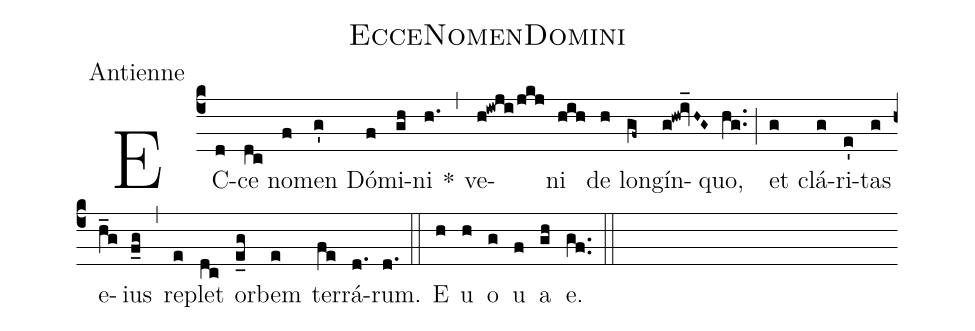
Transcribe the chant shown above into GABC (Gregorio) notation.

name:EcceNomenDomini;
office-part:Antienne;
%%
(c4) EC(d)ce(dc) no(f)men(g') Dó(f)mi(gh)ni(h.) *(,)
ve(h!iwji!/jkj)ni(hih) de(h) lon(gf~)gín(g!hw!iv_H~G~)quo,(hg..) (;)
et(g) clá(g)ri(e')tas(g) e(h_g)ius(f_g) (,)
re(e)plet(dc) or(e_g)bem(e) ter(fe)rá(d.)rum.(d.) (::)
E(h) u(h) o(g) u(f) a(gh) e.(gf..) (::)
